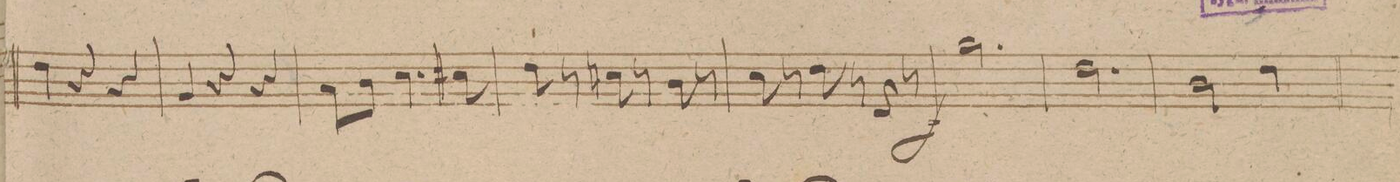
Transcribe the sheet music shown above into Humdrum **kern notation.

**kern
*I"Organo
*clefF4
*k[f#c#g#d#]
*M3/4
4F#
4r
4r
=46
4BB
4r
4r
=47
8C#L
8D#J
4.E
8E#X
=48
8F#
8r
8En
8r
8D#
8r
=49
8E
8r
8F#
8r
8FF#
8r
=50
2.B
=51
2.F#
=52
2D#
4F#
=53
*-
